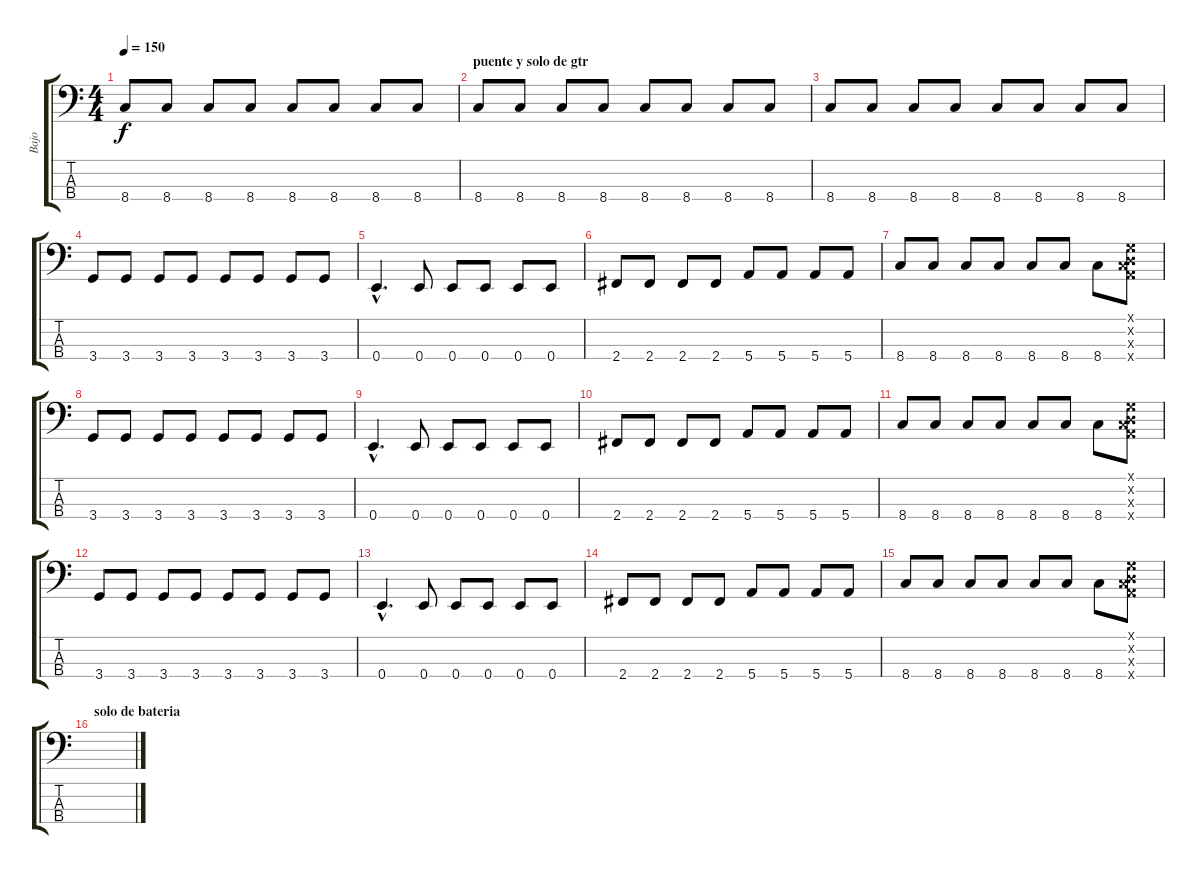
\track ("Bajo" "Bajo") {instrument electricbasspick}
\staff {score tabs}
\tuning (G2 D2 A1 E1) {hide}
\ts (4 4)
\tempo 150
\clef f4
\ks c
8.4.8{dy f} 8.4.8 8.4.8 8.4.8 8.4.8 8.4.8 8.4.8 8.4.8 |
\section ("" "puente y solo de gtr")
8.4.8 8.4.8 8.4.8 8.4.8 8.4.8 8.4.8 8.4.8 8.4.8 |
8.4.8 8.4.8 8.4.8 8.4.8 8.4.8 8.4.8 8.4.8 8.4.8 |
3.4.8 3.4.8 3.4.8 3.4.8 3.4.8 3.4.8 3.4.8 3.4.8 |
0.4{hac}.4{d} 0.4.8 0.4.8 0.4.8 0.4.8 0.4.8 |
2.4.8 2.4.8 2.4.8 2.4.8 5.4.8 5.4.8 5.4.8 5.4.8 |
8.4.8 8.4.8 8.4.8 8.4.8 8.4.8 8.4.8 8.4.8 (0.1{x} 0.2{x} 0.3{x} 8.4{x}).8 |
3.4.8 3.4.8 3.4.8 3.4.8 3.4.8 3.4.8 3.4.8 3.4.8 |
0.4{hac}.4{d} 0.4.8 0.4.8 0.4.8 0.4.8 0.4.8 |
2.4.8 2.4.8 2.4.8 2.4.8 5.4.8 5.4.8 5.4.8 5.4.8 |
8.4.8 8.4.8 8.4.8 8.4.8 8.4.8 8.4.8 8.4.8 (0.1{x} 0.2{x} 0.3{x} 8.4{x}).8 |
3.4.8 3.4.8 3.4.8 3.4.8 3.4.8 3.4.8 3.4.8 3.4.8 |
0.4{hac}.4{d} 0.4.8 0.4.8 0.4.8 0.4.8 0.4.8 |
2.4.8 2.4.8 2.4.8 2.4.8 5.4.8 5.4.8 5.4.8 5.4.8 |
8.4.8 8.4.8 8.4.8 8.4.8 8.4.8 8.4.8 8.4.8 (0.1{x} 0.2{x} 0.3{x} 8.4{x}).8 |
\section ("" "solo de bateria")
